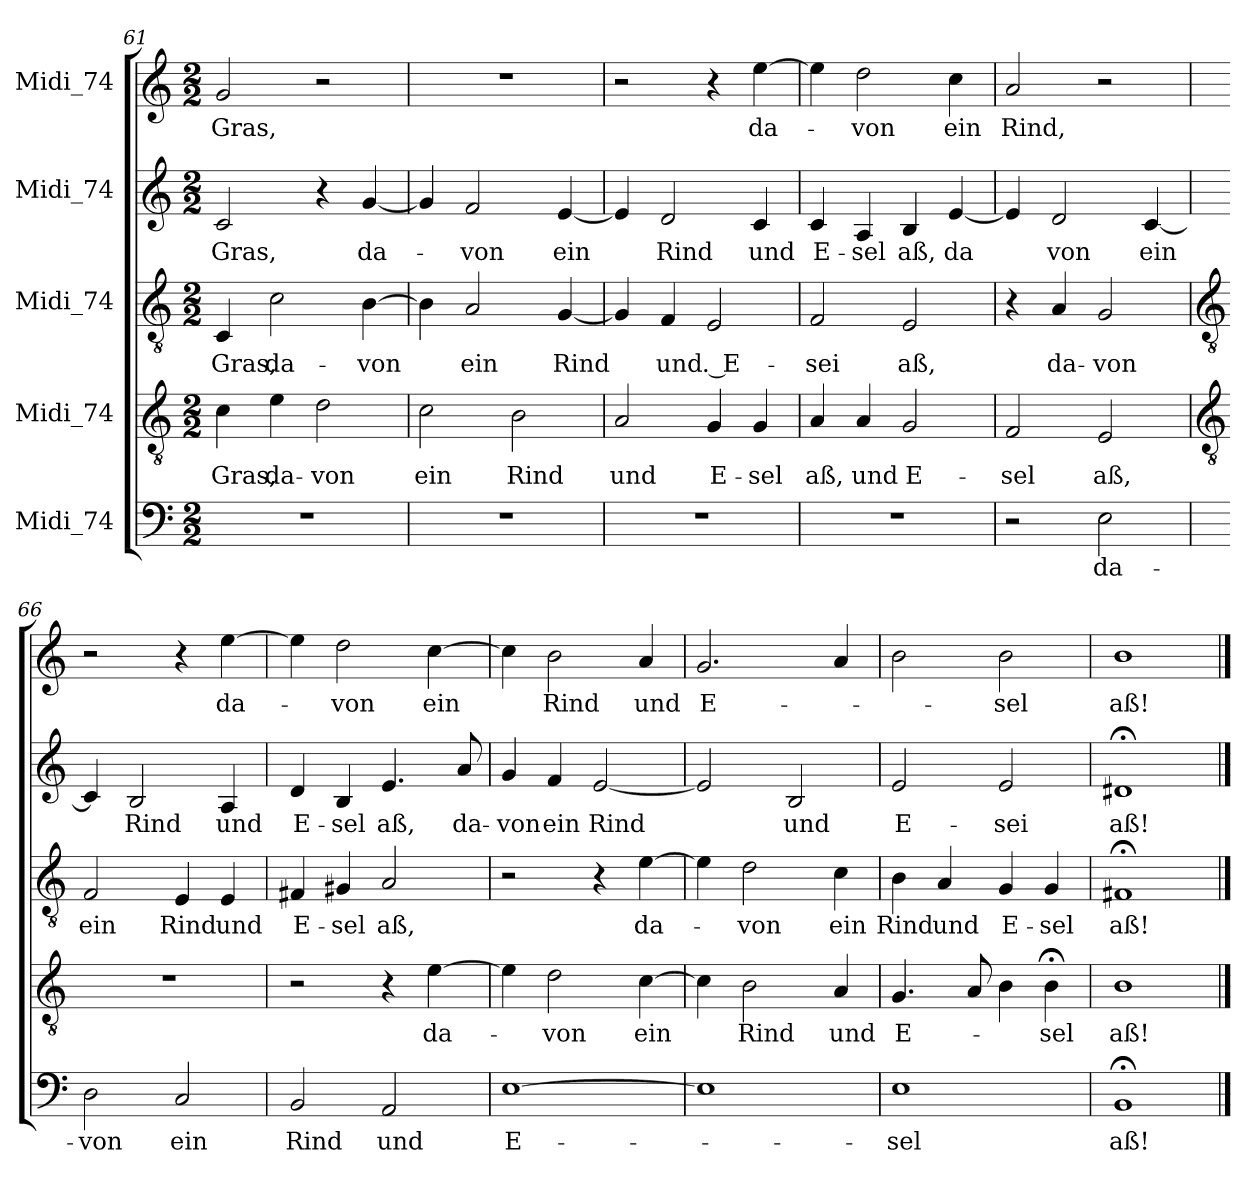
**kern	**text	**kern	**text	**kern	**text	**kern	**text	**kern	**text
*part5	*part5	*part4	*part4	*part3	*part3	*part2	*part2	*part1	*part1
*staff5	*staff5	*staff4	*staff4	*staff3	*staff3	*staff2	*staff2	*staff1	*staff1
*I"Midi_74	*	*I"Midi_74	*	*I"Midi_74	*	*I"Midi_74	*	*I"Midi_74	*
*clefF4	*	*clefGv2	*	*clefGv2	*	*clefG2	*	*clefG2	*
*k[]	*	*k[]	*	*k[]	*	*k[]	*	*k[]	*
*C:	*	*C:	*	*C:	*	*C:	*	*C:	*
*M2/2	*	*M2/2	*	*M2/2	*	*M2/2	*	*M2/2	*
=61	=61	=61	=61	=61	=61	=61	=61	=61	=61
!	!	!	!LO:LY:b	!	!LO:LY:b	!	!LO:LY:b	!	!LO:LY:b
1r	.	4c	Gras,	4C	Gras,	2c	Gras,	2g	Gras,
!	!	!	!LO:LY:b	!	!LO:LY:b	!	!	!	!
.	.	4e	da-	2c	da-	.	.	.	.
!	!	!	!LO:LY:b	!	!	!	!	!	!
.	.	2d	-von	.	.	4r	.	2r	.
!	!	!	!	!	!LO:LY:b	!	!LO:LY:b	!	!
.	.	.	.	[4B	-von	[4g	da-	.	.
=62	=62	=62	=62	=62	=62	=62	=62	=62	=62
!	!	!	!LO:LY:b	!	!	!	!	!	!
1r	.	2c	ein	4B]	.	4g]	.	1r	.
!	!	!	!	!	!LO:LY:b	!	!LO:LY:b	!	!
.	.	.	.	2A	ein	2f	-von	.	.
!	!	!	!LO:LY:b	!	!	!	!	!	!
.	.	2B	Rind	.	.	.	.	.	.
!	!	!	!	!	!LO:LY:b	!	!LO:LY:b	!	!
.	.	.	.	[4G	Rind	[4e	ein	.	.
=63	=63	=63	=63	=63	=63	=63	=63	=63	=63
!	!	!	!LO:LY:b	!	!	!	!	!	!
1r	.	2A	und	4G]	.	4e]	.	2r	.
!	!	!	!	!	!LO:LY:b	!	!LO:LY:b	!	!
.	.	.	.	4F	und	2d	Rind	.	.
!	!	!	!LO:LY:b	!	!LO:LY:b	!	!	!	!
.	.	4G	E-	2E	. E-	.	.	4r	.
!	!	!	!LO:LY:b	!	!	!	!LO:LY:b	!	!LO:LY:b
.	.	4G	-sel	.	.	4c	und	[4ee	da-
=64	=64	=64	=64	=64	=64	=64	=64	=64	=64
!	!	!	!LO:LY:b	!	!LO:LY:b	!	!LO:LY:b	!	!
1r	.	4A	aß,	2F	-sei	4c	E-	4ee]	.
!	!	!	!LO:LY:b	!	!	!	!LO:LY:b	!	!LO:LY:b
.	.	4A	und	.	.	4A	-sel	2dd	-von
!	!	!	!LO:LY:b	!	!LO:LY:b	!	!LO:LY:b	!	!
.	.	2G	E-	2E	aß,	4B	aß,	.	.
!	!	!	!	!	!	!	!LO:LY:b	!	!LO:LY:b
.	.	.	.	.	.	[4e	da	4cc	ein
=65	=65	=65	=65	=65	=65	=65	=65	=65	=65
!	!	!	!LO:LY:b	!	!	!	!	!	!LO:LY:b
2r	.	2F	-sel	4r	.	4e]	.	2a	Rind,
!	!	!	!	!	!LO:LY:b	!	!LO:LY:b	!	!
.	.	.	.	4A	da-	2d	von	.	.
!	!LO:LY:b	!	!LO:LY:b	!	!LO:LY:b	!	!	!	!
2E	da-	2E	aß,	2G	-von	.	.	2r	.
!	!	!	!	!	!	!	!LO:LY:b	!	!
.	.	.	.	.	.	[4c	ein	.	.
!!LO:LB:g=z
=66	=66	=66	=66	=66	=66	=66	=66	=66	=66
*	*	*clefGv2	*	*clefGv2	*	*	*	*	*
!	!LO:LY:b	!	!	!	!LO:LY:b	!	!	!	!
2D	-von	1r	.	2F	ein	4c]	.	2r	.
!	!	!	!	!	!	!	!LO:LY:b	!	!
.	.	.	.	.	.	2B	Rind	.	.
!	!LO:LY:b	!	!	!	!LO:LY:b	!	!	!	!
2C	ein	.	.	4E	Rind	.	.	4r	.
!	!	!	!	!	!LO:LY:b	!	!LO:LY:b	!	!LO:LY:b
.	.	.	.	4E	und	4A	und	[4ee	da-
=67	=67	=67	=67	=67	=67	=67	=67	=67	=67
!	!LO:LY:b	!	!	!	!LO:LY:b	!	!LO:LY:b	!	!
2BB	Rind	2r	.	4F#X	E-	4d	E-	4ee]	.
!	!	!	!	!	!LO:LY:b	!	!LO:LY:b	!	!LO:LY:b
.	.	.	.	4G#X	-sel	4B	-sel	2dd	-von
!	!LO:LY:b	!	!	!	!LO:LY:b	!	!LO:LY:b	!	!
2AA	und	4r	.	2A	aß,	4.e	aß,	.	.
!	!	!	!LO:LY:b	!	!	!	!	!	!LO:LY:b
.	.	[4e	da-	.	.	.	.	[4cc	ein
!	!	!	!	!	!	!	!LO:LY:b	!	!
.	.	.	.	.	.	8a	da-	.	.
=68	=68	=68	=68	=68	=68	=68	=68	=68	=68
!	!LO:LY:b	!	!	!	!	!	!LO:LY:b	!	!
[1E	E-	4e]	.	2r	.	4g	-von	4cc]	.
!	!	!	!LO:LY:b	!	!	!	!LO:LY:b	!	!LO:LY:b
.	.	2d	-von	.	.	4f	ein	2b	Rind
!	!	!	!	!	!	!	!LO:LY:b	!	!
.	.	.	.	4r	.	[2e	Rind	.	.
!	!	!	!LO:LY:b	!	!LO:LY:b	!	!	!	!LO:LY:b
.	.	[4c	ein	[4e	da-	.	.	4a	und
=69	=69	=69	=69	=69	=69	=69	=69	=69	=69
!	!	!	!	!	!	!	!	!	!LO:LY:b
1E]	.	4c]	.	4e]	.	2e]	.	2.g	E-
!	!	!	!LO:LY:b	!	!LO:LY:b	!	!	!	!
.	.	2B	Rind	2d	-von	.	.	.	.
!	!	!	!	!	!	!	!LO:LY:b	!	!
.	.	.	.	.	.	2B	und	.	.
!	!	!	!LO:LY:b	!	!LO:LY:b	!	!	!	!
.	.	4A	und	4c	ein	.	.	4a	.
=70	=70	=70	=70	=70	=70	=70	=70	=70	=70
!	!LO:LY:b	!	!LO:LY:b	!	!LO:LY:b	!	!LO:LY:b	!	!
1E	-sel	4.G	E-	4B	Rind	2e	E-	2b	.
!	!	!	!	!	!LO:LY:b	!	!	!	!
.	.	.	.	4A	und	.	.	.	.
.	.	8A	.	.	.	.	.	.	.
!	!	!	!	!	!LO:LY:b	!	!LO:LY:b	!	!LO:LY:b
.	.	4B	.	4G	E-	2e	-sei	2b	-sel
!	!	!	!LO:LY:b	!	!LO:LY:b	!	!	!	!
.	.	4B;<	-sel	4G	-sel	.	.	.	.
=71	=71	=71	=71	=71	=71	=71	=71	=71	=71
!	!LO:LY:b	!	!LO:LY:b	!	!LO:LY:b	!	!LO:LY:b	!	!LO:LY:b
1BB;<	aß!	1B	aß!	1F#X;<	aß!	1d#X;<	aß!	1b	aß!
==	==	==	==	==	==	==	==	==	==
*-	*-	*-	*-	*-	*-	*-	*-	*-	*-
